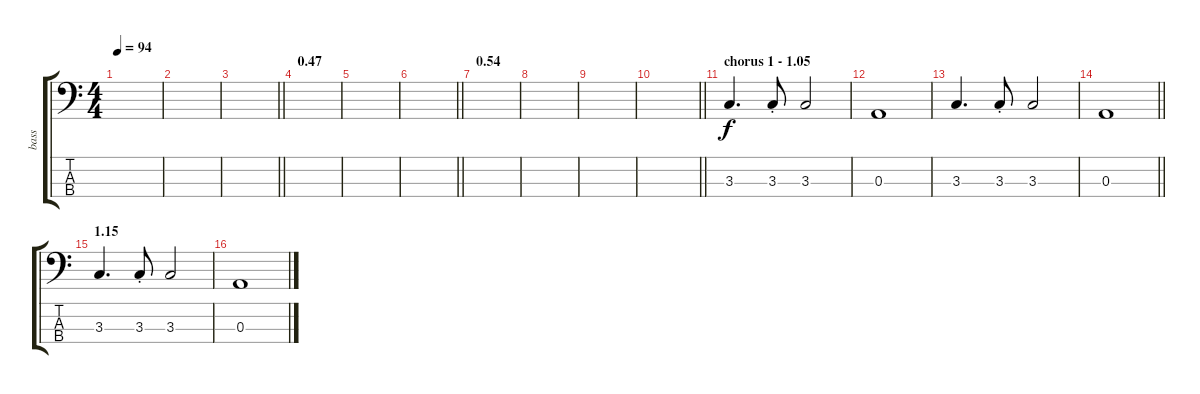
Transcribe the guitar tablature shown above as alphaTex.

\track ("bass" "bass") {instrument electricbasspick}
\staff {score tabs}
\tuning (G2 D2 A1 E1) {hide}
\ts (4 4)
\tempo 94
\clef f4
\ks c
|
|
\barLineRight lightlight
|
\section ("" "0.47")
|
|
\barLineRight lightlight
|
\section ("" "0.54")
|
|
|
\barLineRight lightlight
|
\section ("" "chorus 1 - 1.05")
3.3.4{d} 3.3{st}.8 3.3.2 |
0.3.1 |
3.3.4{d} 3.3{st}.8 3.3.2 |
\barLineRight lightlight
0.3.1 |
\section ("" "1.15")
3.3.4{d} 3.3{st}.8 3.3.2 |
0.3.1
